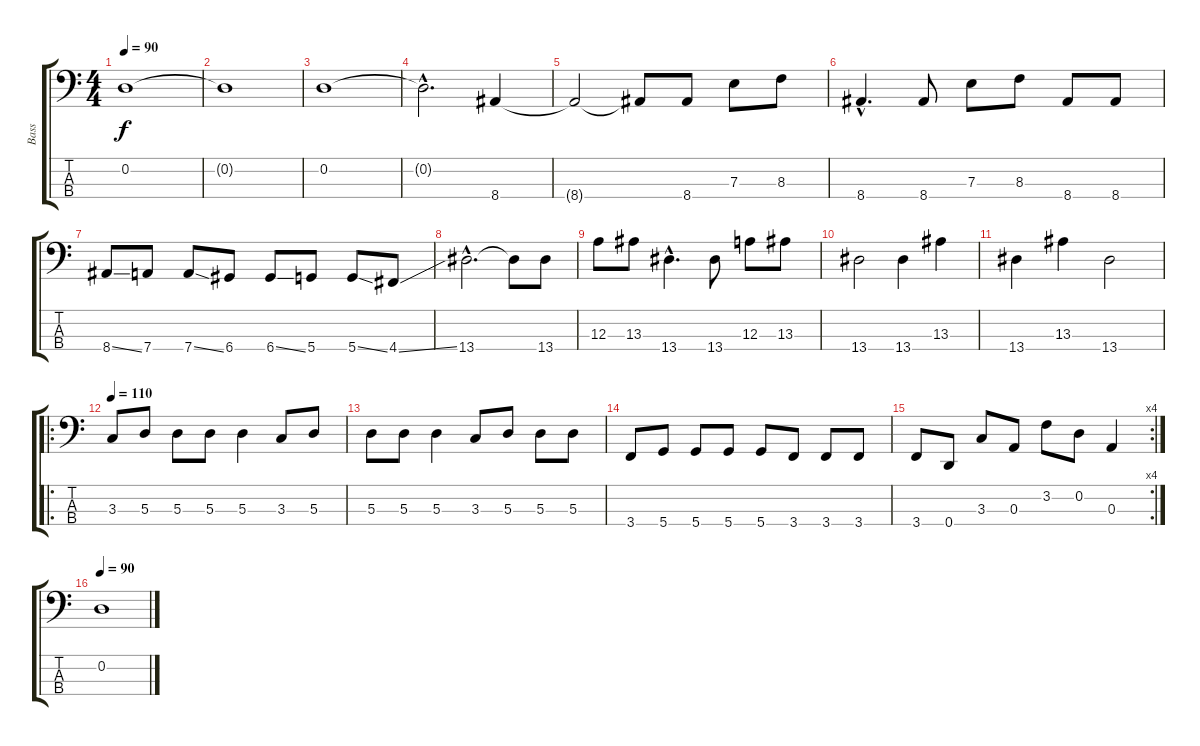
\track ("Bass" "Bass") {instrument electricbassfinger}
\staff {score tabs}
\tuning (G2 D2 A1 D1) {hide}
\ts (4 4)
\tempo 90
\clef f4
\ks c
0.2.1{dy f} |
0.2{t}.1 |
0.2.1 |
0.2{hac t}.2{d} 8.4.4 |
8.4{t}.2 8.4{t}.8 8.4.8 7.3.8 8.3.8 |
8.4{hac}.4{d} 8.4.8 7.3.8 8.3.8 8.4.8 8.4.8 |
8.4{ss}.8 7.4.8 7.4{ss}.8 6.4.8 6.4{ss}.8 5.4.8 5.4{ss}.8 4.4{ss}.8 |
13.4{hac}.2{d} 13.4{t}.8 13.4.8 |
12.3.8 13.3.8 13.4{hac}.4{d} 13.4.8 12.3.8 13.3.8 |
13.4.2 13.4.4 13.3.4 |
13.4.4 13.3.4 13.4.2 |
\ro
\tempo 110
3.3.8 5.3.8 5.3.8 5.3.8 5.3.4 3.3.8 5.3.8 |
5.3.8 5.3.8 5.3.4 3.3.8 5.3.8 5.3.8 5.3.8 |
3.4.8 5.4.8 5.4.8 5.4.8 5.4.8 3.4.8 3.4.8 3.4.8 |
\rc 4
3.4.8 0.4.8 3.3.8 0.3.8 3.2.8 0.2.8 0.3.4 |
\tempo 90
0.2.1
